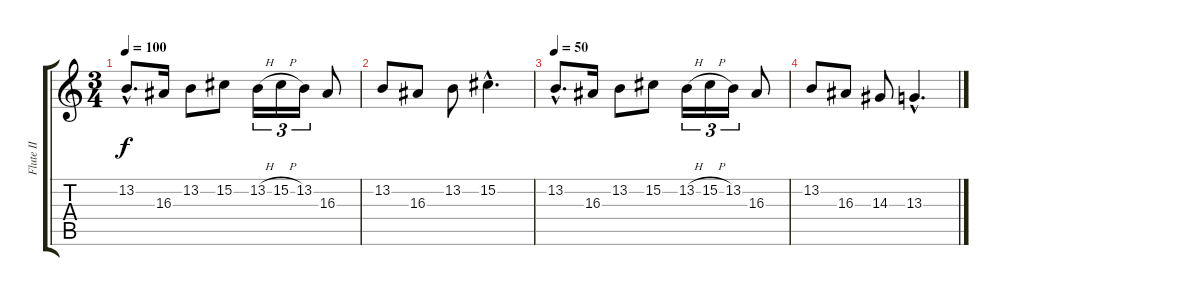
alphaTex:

\track ("Flute II" "Flute II") {instrument flute}
\staff {score tabs}
\tuning (Eb4 Bb3 Gb3 Db3 Ab2 Eb2) {hide}
\ts (3 4)
\tempo 100
\clef g2
\ks c
13.2{hac}.8{d dy f} 16.3.16 13.2.8 15.2.8 13.2{h}.16{tu (3 2)} 15.2{h}.16{tu (3 2)} 13.2.16{tu (3 2)} 16.3.8 |
13.2.8 16.3.8 13.2.8 15.2{hac}.4{d} |
\tempo 50
13.2{hac}.8{d} 16.3.16 13.2.8 15.2.8 13.2{h}.16{tu (3 2)} 15.2{h}.16{tu (3 2)} 13.2.16{tu (3 2)} 16.3.8 |
13.2.8 16.3.8 14.3.8 13.3{hac}.4{d}
